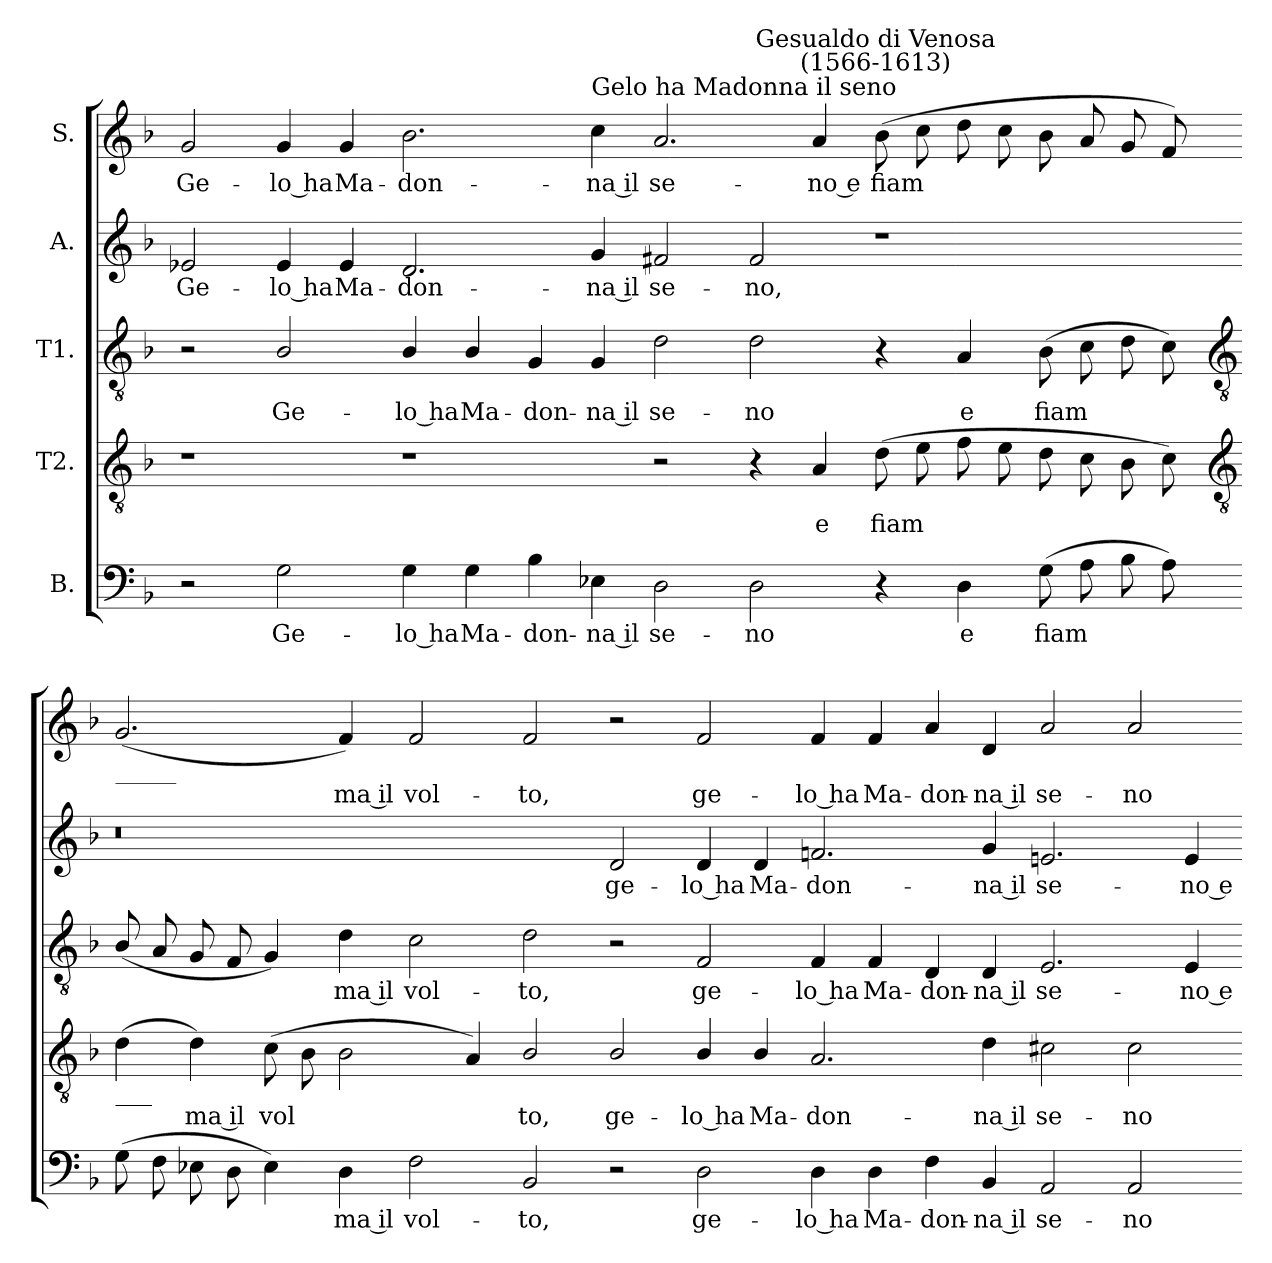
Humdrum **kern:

**kern	**text	**kern	**text	**kern	**text	**kern	**text	**kern	**text
*part5	*part5	*part4	*part4	*part3	*part3	*part2	*part2	*part1	*part1
*staff5	*staff5	*staff4	*staff4	*staff3	*staff3	*staff2	*staff2	*staff1	*staff1
*I"B.	*	*I"T2.	*	*I"T1.	*	*I"A.	*	*I"S.	*
*clefF4	*	*clefGv2	*	*clefGv2	*	*clefG2	*	*clefG2	*
*k[b-]	*	*k[b-]	*	*k[b-]	*	*k[b-]	*	*k[b-]	*
*F:	*	*F:	*	*F:	*	*F:	*	*F:	*
=	=	=	=	=	=	=	=	=	=
!	!	!	!	!	!	!	!LO:LY:b	!	!LO:LY:b
2r	.	1r	.	2r	.	2e-X	Ge-	2g	Ge-
!	!LO:LY:b	!	!	!	!LO:LY:b	!	!LO:LY:b	!	!LO:LY:b
2G	Ge-	.	.	2B-/	Ge-	4e-	-lo ha	4g	-lo ha
!	!	!	!	!	!	!	!LO:LY:b	!	!LO:LY:b
.	.	.	.	.	.	4e-	Ma-	4g	Ma-
!	!LO:LY:b	!	!	!	!LO:LY:b	!	!LO:LY:b	!	!LO:LY:b
4G	-lo ha	1r	.	4B-/	-lo ha	2.d	-don-	2.b-	-don-
!	!LO:LY:b	!	!	!	!LO:LY:b	!	!	!	!
4G	Ma-	.	.	4B-/	Ma-	.	.	.	.
!	!LO:LY:b	!	!	!	!LO:LY:b	!	!	!	!
4B-	-don-	.	.	4G	-don-	.	.	.	.
!	!	!	!	!	!	!	!	!LO:TX:a:t=Gelo ha Madonna il seno	!
!	!LO:LY:b	!	!	!	!LO:LY:b	!	!LO:LY:b	!	!LO:LY:b
4E-X	-na il	.	.	4G	-na il	4g	-na il	4cc	-na il
!	!LO:LY:b	!	!	!	!LO:LY:b	!	!LO:LY:b	!	!LO:LY:b
2D	se-	2r	.	2d	se-	2f#X	se-	2.a	se-
!	!LO:LY:b	!	!	!	!LO:LY:b	!	!LO:LY:b	!	!
2D	-no	4r	.	2d	-no	2f#	-no,	.	.
!	!	!	!LO:LY:b	!	!	!	!	!	!LO:LY:b
.	.	4A	e	.	.	.	.	4a	-no e
!	!	!	!	!	!	!	!	!LO:TX:a:cj:t=Gesualdo di Venosa\n(1566-1613)	!
!	!	!	!LO:LY:b	!	!	!	!	!	!LO:LY:b
4r	.	(>8d	fiam	4r	.	1r	.	(>8b-	fiam
.	.	8e	.	.	.	.	.	8cc	.
!	!LO:LY:b	!	!	!	!LO:LY:b	!	!	!	!
4D	e	8f	.	4A	e	.	.	8dd	.
.	.	8e	.	.	.	.	.	8cc	.
!	!LO:LY:b	!	!	!	!LO:LY:b	!	!	!	!
(>8G	fiam	8d	.	(>8B-	fiam	.	.	8b-	.
8A	.	8c	.	8c	.	.	.	8a	.
8B-	.	8B-	.	8d	.	.	.	8g	.
8A)	.	8c)	.	8c)	.	.	.	8f)	.
!!LO:LB:g=z
=1-	=1-	=1-	=1-	=1-	=1-	=1-	=1-	=1-	=1-
*	*	*clefGv2	*	*clefGv2	*	*	*	*	*
!	!	!	!	!	!	!	!	!LO:TX:b:t=_____	!
!	!	!LO:TX:b:t=___	!	!	!	!	!	!	!
(>8G	.	(>4d	.	(<8B-/	.	0r	.	(>2.g	.
8F	.	.	.	8A	.	.	.	.	.
!	!	!	!LO:LY:b	!	!	!	!	!	!
8E-X	.	4d)	ma il	8G	.	.	.	.	.
8D	.	.	.	8F	.	.	.	.	.
!	!	!	!LO:LY:b	!	!	!	!	!	!
4E-)	.	(>8c	vol	4G)	.	.	.	.	.
.	.	8B-	.	.	.	.	.	.	.
!	!LO:LY:b	!	!	!	!LO:LY:b	!	!	!	!LO:LY:b
4D	ma il	2B-	.	4d	ma il	.	.	4f)	ma il
!	!LO:LY:b	!	!	!	!LO:LY:b	!	!	!	!LO:LY:b
2F	vol-	.	.	2c	vol-	.	.	2f	vol-
.	.	4A/)	.	.	.	.	.	.	.
!	!LO:LY:b	!	!LO:LY:b	!	!LO:LY:b	!	!	!	!LO:LY:b
2BB-	-to,	2B-/	to,	2d	-to,	.	.	2f	-to,
!	!	!	!LO:LY:b	!	!	!	!LO:LY:b	!	!
2r	.	2B-/	ge-	2r	.	2d	ge-	2r	.
!	!LO:LY:b	!	!LO:LY:b	!	!LO:LY:b	!	!LO:LY:b	!	!LO:LY:b
2D	ge-	4B-/	-lo ha	2F	ge-	4d	-lo ha	2f	ge-
!	!	!	!LO:LY:b	!	!	!	!LO:LY:b	!	!
.	.	4B-/	Ma-	.	.	4d	Ma-	.	.
!	!LO:LY:b	!	!LO:LY:b	!	!LO:LY:b	!	!LO:LY:b	!	!LO:LY:b
4D	-lo ha	2.A	-don-	4F	-lo ha	2.f	-don-	4f	-lo ha
!	!LO:LY:b	!	!	!	!LO:LY:b	!	!	!	!LO:LY:b
4D	Ma-	.	.	4F	Ma-	.	.	4f	Ma-
!	!LO:LY:b	!	!	!	!LO:LY:b	!	!	!	!LO:LY:b
4F	-don-	.	.	4D	-don-	.	.	4a	-don-
!	!LO:LY:b	!	!LO:LY:b	!	!LO:LY:b	!	!LO:LY:b	!	!LO:LY:b
4BB-	-na il	4d	-na il	4D	-na il	4g	-na il	4d	-na il
!	!LO:LY:b	!	!LO:LY:b	!	!LO:LY:b	!	!LO:LY:b	!	!LO:LY:b
2AA	se-	2c#X	se-	2.E	se-	2.e	se-	2a	se-
!	!LO:LY:b	!	!LO:LY:b	!	!	!	!	!	!LO:LY:b
2AA	-no	2c#	-no	.	.	.	.	2a	-no
!	!	!	!	!	!LO:LY:b	!	!LO:LY:b	!	!
.	.	.	.	4E	-no e	4e	-no e	.	.
=-	=-	=-	=-	=-	=-	=-	=-	=-	=-
*-	*-	*-	*-	*-	*-	*-	*-	*-	*-
